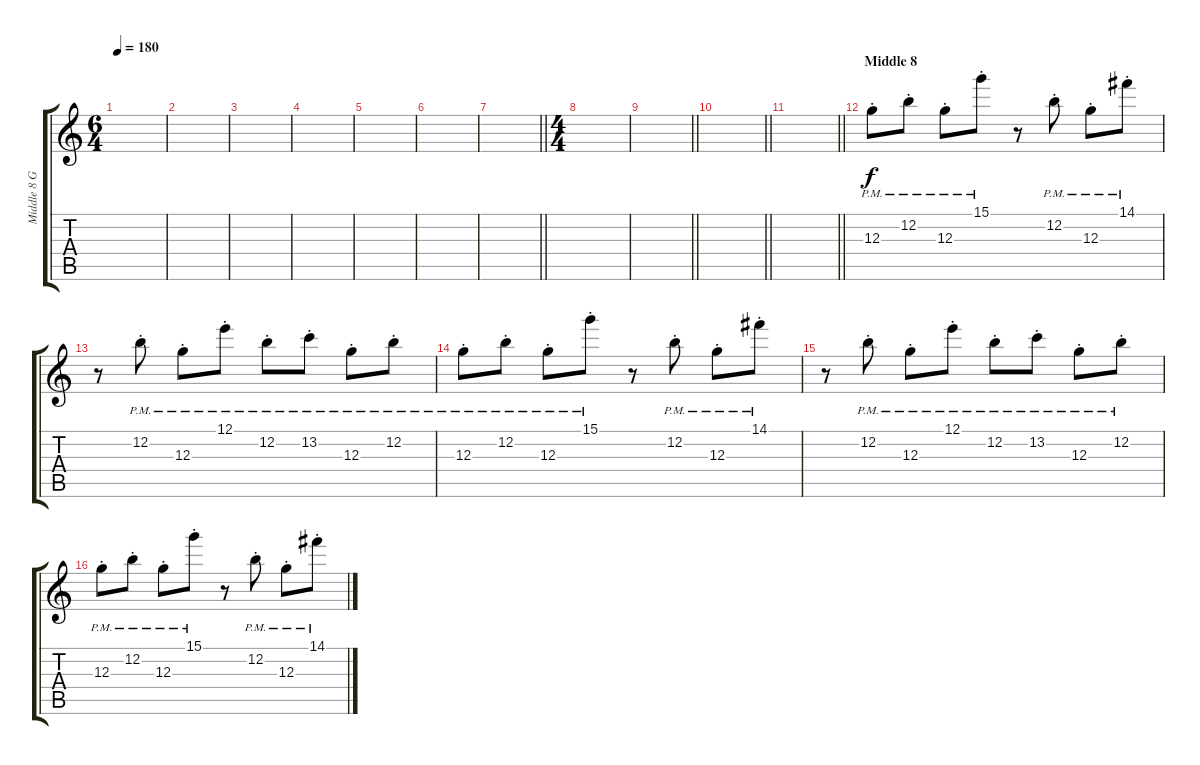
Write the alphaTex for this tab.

\track ("Middle 8 Guitar 1" "Middle 8 G") {instrument electricguitarclean}
\staff {score tabs}
\tuning (E4 B3 G3 D3 A2 D2) {hide}
\ts (6 4)
\tempo 180
\clef g2
\ks c
|
|
|
|
|
|
\barLineRight lightlight
|
\ts (4 4)
|
\barLineRight lightlight
|
\barLineRight lightlight
|
\barLineRight lightlight
|
\section ("" "Middle 8")
12.3{pm st}.8 12.2{pm st}.8 12.3{pm st}.8 15.1{pm st}.8 r.8 12.2{pm st}.8 12.3{pm st}.8 14.1{pm st}.8 |
r.8 12.2{pm st}.8 12.3{pm st}.8 12.1{pm st}.8 12.2{pm st}.8 13.2{pm st}.8 12.3{pm st}.8 12.2{pm st}.8 |
12.3{pm st}.8 12.2{pm st}.8 12.3{pm st}.8 15.1{pm st}.8 r.8 12.2{pm st}.8 12.3{pm st}.8 14.1{pm st}.8 |
r.8 12.2{pm st}.8 12.3{pm st}.8 12.1{pm st}.8 12.2{pm st}.8 13.2{pm st}.8 12.3{pm st}.8 12.2{pm st}.8 |
12.3{pm st}.8 12.2{pm st}.8 12.3{pm st}.8 15.1{pm st}.8 r.8 12.2{pm st}.8 12.3{pm st}.8 14.1{pm st}.8
